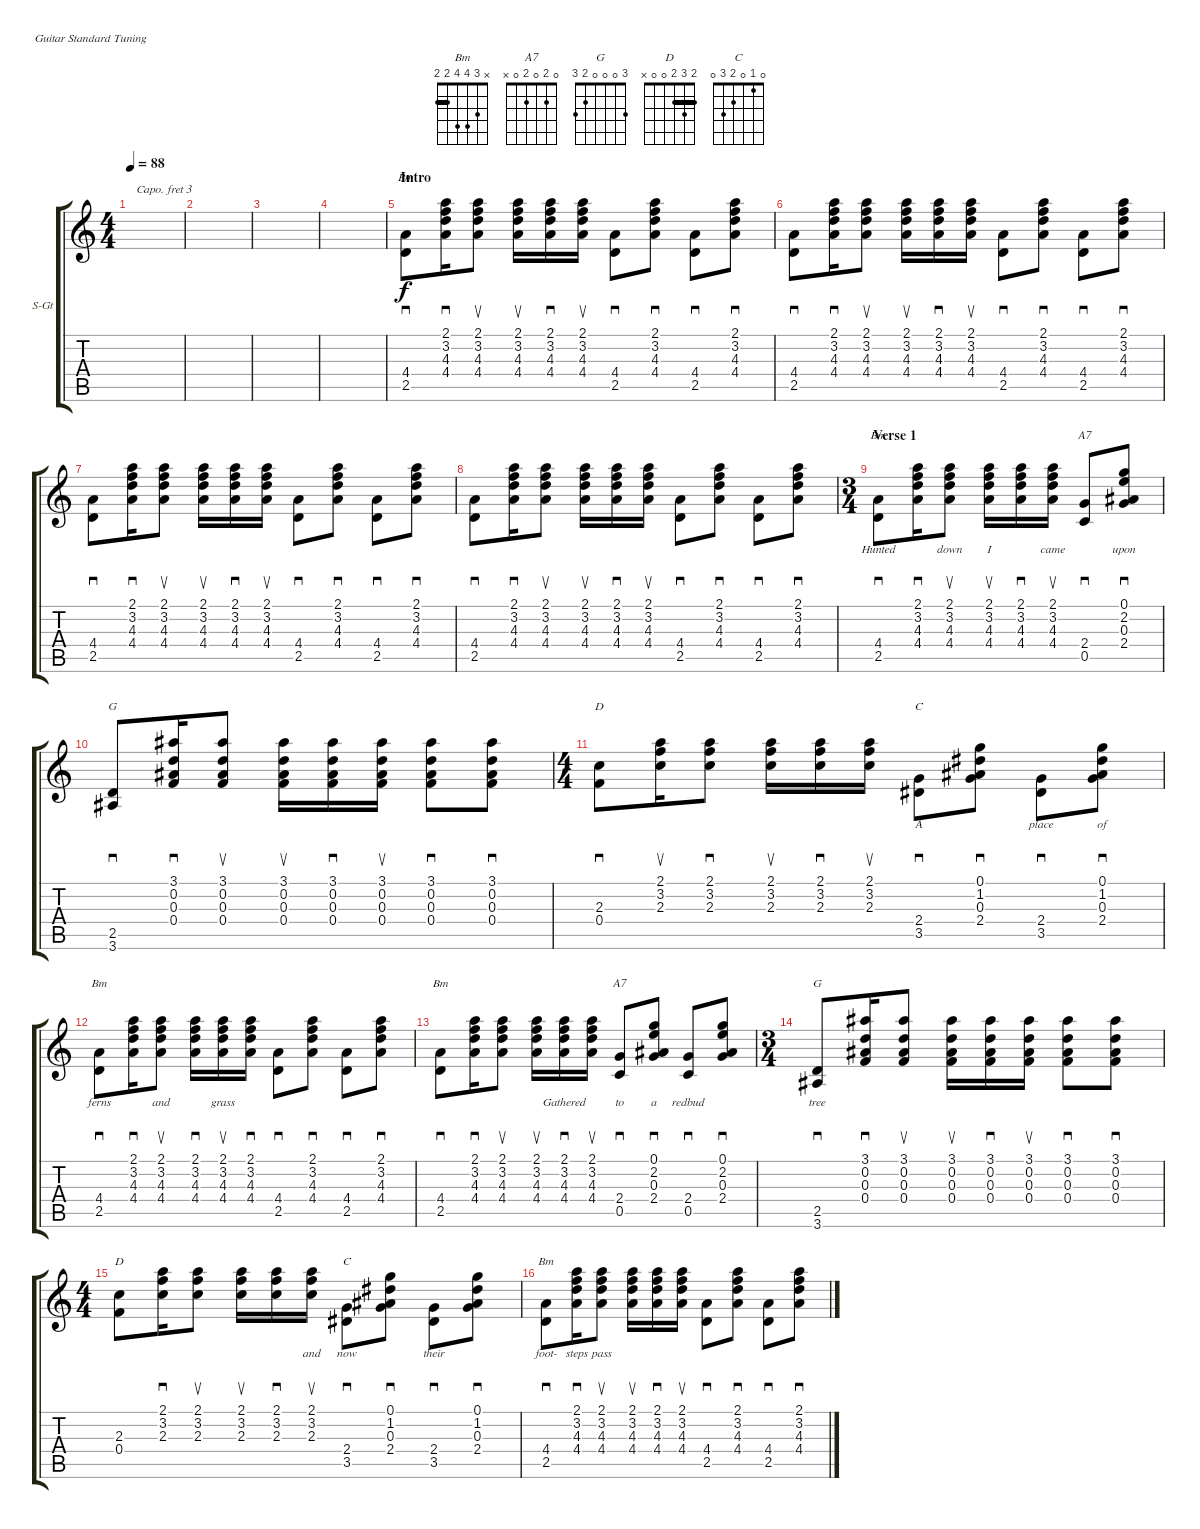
\defaultSystemsLayout 4
\bracketExtendMode groupsimilarinstruments
\firstSystemTrackNameOrientation horizontal
\otherSystemsTrackNameOrientation horizontal
\track ("Steel Guitar" "S-Gt") {instrument acousticguitarsteel}
\staff {score tabs}
\capo 3
\tuning (E4 B3 G3 D3 A2 E2)
\chord ("Bm" 2 3 4 4 2 x) {barre 2}
\chord ("Bm" 2 3 4 4 2 2) {barre (2 2)}
\chord ("A7" 0 2 0 2 0 x)
\chord ("G" 3 0 0 0 2 3) {showfingering false}
\chord ("D" 2 3 2 0 x x)
\chord ("C" 0 1 0 2 3 x)
\chord ("Bm" 2 3 4 x x x)
\chord ("Bm" x 3 4 4 2 2) {barre 2}
\chord ("D" 2 3 2 0 0 x) {barre 2}
\chord ("C" 0 1 0 2 3 0)
\ts (4 4)
\tempo 88
\clef g2
\ks c
|
|
|
|
\section ("" "Intro")
(2.5 4.4).8{sd ch "Bm"} (4.3 2.1 3.2 4.4).16{sd} (4.3 3.2 2.1 4.4).8{su} (4.3 2.1 3.2 4.4).16{su} (4.3 3.2 2.1 4.4).16{sd} (4.3 3.2 2.1 4.4).16{su} (4.4 2.5).8{sd} (4.3 2.1 3.2 4.4).8{sd} (4.4 2.5).8{sd} (4.3 2.1 3.2 4.4).8{sd} |
(2.5 4.4).8{sd} (4.3 2.1 3.2 4.4).16{sd} (4.3 3.2 2.1 4.4).8{su} (4.3 2.1 3.2 4.4).16{su} (4.3 3.2 2.1 4.4).16{sd} (4.3 3.2 2.1 4.4).16{su} (4.4 2.5).8{sd} (4.3 2.1 3.2 4.4).8{sd} (4.4 2.5).8{sd} (4.3 2.1 3.2 4.4).8{sd} |
(2.5 4.4).8{sd} (4.3 2.1 3.2 4.4).16{sd} (4.3 3.2 2.1 4.4).8{su} (4.3 2.1 3.2 4.4).16{su} (4.3 3.2 2.1 4.4).16{sd} (4.3 3.2 2.1 4.4).16{su} (4.4 2.5).8{sd} (4.3 2.1 3.2 4.4).8{sd} (4.4 2.5).8{sd} (4.3 2.1 3.2 4.4).8{sd} |
(2.5 4.4).8{sd} (4.3 2.1 3.2 4.4).16{sd} (4.3 3.2 2.1 4.4).8{su} (4.3 2.1 3.2 4.4).16{su} (4.3 3.2 2.1 4.4).16{sd} (4.3 3.2 2.1 4.4).16{su} (4.4 2.5).8{sd} (4.3 2.1 3.2 4.4).8{sd} (4.4 2.5).8{sd} (4.3 2.1 3.2 4.4).8{sd} |
\ts (3 4)
\section ("" "Verse 1")
(2.5 4.4).8{sd ch "Bm" lyrics (0 "Hunted") lyrics (1 "") lyrics (2 "") lyrics (3 "") lyrics (4 "")} (4.3 3.2 2.1 4.4).16{sd lyrics (0 "") lyrics (1 "") lyrics (2 "") lyrics (3 "") lyrics (4 "")} (4.3 3.2 2.1 4.4).8{su lyrics (0 "down") lyrics (1 "") lyrics (2 "") lyrics (3 "") lyrics (4 "")} (4.3 3.2 2.1 4.4).16{su lyrics (0 "I") lyrics (1 "") lyrics (2 "") lyrics (3 "") lyrics (4 "")} (4.3 3.2 2.1 4.4).16{sd lyrics (0 "") lyrics (1 "") lyrics (2 "") lyrics (3 "") lyrics (4 "")} (4.3 3.2 2.1 4.4).16{su lyrics (0 "came") lyrics (1 "") lyrics (2 "") lyrics (3 "") lyrics (4 "")} (0.5 2.4).8{sd ch "A7" lyrics (0 "") lyrics (1 "") lyrics (2 "") lyrics (3 "") lyrics (4 "")} (0.3 2.2 0.1 2.4).8{sd lyrics (0 "upon") lyrics (1 "") lyrics (2 "") lyrics (3 "") lyrics (4 "")} |
(3.6 2.5).8{sd ch "G" lyrics (0 "") lyrics (1 "") lyrics (2 "") lyrics (3 "") lyrics (4 "")} (0.2 3.1 0.3 0.4).16{sd lyrics (0 "") lyrics (1 "") lyrics (2 "") lyrics (3 "") lyrics (4 "")} (0.2 3.1 0.3 0.4).8{su lyrics (0 "") lyrics (1 "") lyrics (2 "") lyrics (3 "") lyrics (4 "")} (0.3 0.2 3.1 0.4).16{su lyrics (0 "") lyrics (1 "") lyrics (2 "") lyrics (3 "") lyrics (4 "")} (0.3 0.2 3.1 0.4).16{sd lyrics (0 "") lyrics (1 "") lyrics (2 "") lyrics (3 "") lyrics (4 "")} (0.3 0.2 3.1 0.4).16{su lyrics (0 "") lyrics (1 "") lyrics (2 "") lyrics (3 "") lyrics (4 "")} (0.3 0.2 3.1 0.4).8{sd lyrics (0 "") lyrics (1 "") lyrics (2 "") lyrics (3 "") lyrics (4 "")} (0.3 0.2 3.1 0.4).8{sd lyrics (0 "") lyrics (1 "") lyrics (2 "") lyrics (3 "") lyrics (4 "")} |
\ts (4 4)
(0.4 2.3).8{sd ch "D" lyrics (0 "") lyrics (1 "") lyrics (2 "") lyrics (3 "") lyrics (4 "")} (2.3 3.2 2.1).16{su lyrics (0 "") lyrics (1 "") lyrics (2 "") lyrics (3 "") lyrics (4 "")} (2.3 3.2 2.1).8{sd lyrics (0 "") lyrics (1 "") lyrics (2 "") lyrics (3 "") lyrics (4 "")} (2.3 3.2 2.1).16{su lyrics (0 "") lyrics (1 "") lyrics (2 "") lyrics (3 "") lyrics (4 "")} (2.3 3.2 2.1).16{sd lyrics (0 "") lyrics (1 "") lyrics (2 "") lyrics (3 "") lyrics (4 "")} (2.3 3.2 2.1).16{su lyrics (0 "") lyrics (1 "") lyrics (2 "") lyrics (3 "") lyrics (4 "")} (3.5 2.4).8{sd ch "C" lyrics (0 "A") lyrics (1 "") lyrics (2 "") lyrics (3 "") lyrics (4 "")} (0.3 1.2 0.1 2.4).8{sd lyrics (0 "") lyrics (1 "") lyrics (2 "") lyrics (3 "") lyrics (4 "")} (3.5 2.4).8{sd lyrics (0 "place") lyrics (1 "") lyrics (2 "") lyrics (3 "") lyrics (4 "")} (0.3 1.2 0.1 2.4).8{sd lyrics (0 "of") lyrics (1 "") lyrics (2 "") lyrics (3 "") lyrics (4 "")} |
(2.5 4.4).8{sd ch "Bm" lyrics (0 "ferns") lyrics (1 "") lyrics (2 "") lyrics (3 "") lyrics (4 "")} (4.3 3.2 2.1 4.4).16{sd lyrics (0 "") lyrics (1 "") lyrics (2 "") lyrics (3 "") lyrics (4 "")} (4.3 3.2 2.1 4.4).8{su lyrics (0 "and") lyrics (1 "") lyrics (2 "") lyrics (3 "") lyrics (4 "")} (4.3 3.2 2.1 4.4).16{sd lyrics (0 "") lyrics (1 "") lyrics (2 "") lyrics (3 "") lyrics (4 "")} (4.3 3.2 2.1 4.4).16{su lyrics (0 "grass") lyrics (1 "") lyrics (2 "") lyrics (3 "") lyrics (4 "")} (4.3 3.2 2.1 4.4).16{sd lyrics (0 "") lyrics (1 "") lyrics (2 "") lyrics (3 "") lyrics (4 "")} (4.4 2.5).8{sd lyrics (0 "") lyrics (1 "") lyrics (2 "") lyrics (3 "") lyrics (4 "")} (4.3 3.2 2.1 4.4).8{sd lyrics (0 "") lyrics (1 "") lyrics (2 "") lyrics (3 "") lyrics (4 "")} (4.4 2.5).8{sd lyrics (0 "") lyrics (1 "") lyrics (2 "") lyrics (3 "") lyrics (4 "")} (4.3 3.2 2.1 4.4).8{sd lyrics (0 "") lyrics (1 "") lyrics (2 "") lyrics (3 "") lyrics (4 "")} |
(2.5 4.4).8{sd ch "Bm" lyrics (0 "") lyrics (1 "") lyrics (2 "") lyrics (3 "") lyrics (4 "")} (4.3 3.2 2.1 4.4).16{sd lyrics (0 "") lyrics (1 "") lyrics (2 "") lyrics (3 "") lyrics (4 "")} (4.3 3.2 2.1 4.4).8{su lyrics (0 "") lyrics (1 "") lyrics (2 "") lyrics (3 "") lyrics (4 "")} (4.3 3.2 2.1 4.4).16{su lyrics (0 "") lyrics (1 "") lyrics (2 "") lyrics (3 "") lyrics (4 "")} (4.3 3.2 2.1 4.4).16{sd lyrics (0 "Gathered") lyrics (1 "") lyrics (2 "") lyrics (3 "") lyrics (4 "")} (4.3 3.2 2.1 4.4).16{su lyrics (0 "") lyrics (1 "") lyrics (2 "") lyrics (3 "") lyrics (4 "")} (0.5 2.4).8{sd ch "A7" lyrics (0 "to") lyrics (1 "") lyrics (2 "") lyrics (3 "") lyrics (4 "")} (0.3 2.2 0.1 2.4).8{sd lyrics (0 "a") lyrics (1 "") lyrics (2 "") lyrics (3 "") lyrics (4 "")} (0.5 2.4).8{sd lyrics (0 "redbud") lyrics (1 "") lyrics (2 "") lyrics (3 "") lyrics (4 "")} (0.3 2.2 0.1 2.4).8{sd lyrics (0 "") lyrics (1 "") lyrics (2 "") lyrics (3 "") lyrics (4 "")} |
\ts (3 4)
(3.6 2.5).8{sd ch "G" lyrics (0 "tree") lyrics (1 "") lyrics (2 "") lyrics (3 "") lyrics (4 "")} (0.2 3.1 0.3 0.4).16{sd lyrics (0 "") lyrics (1 "") lyrics (2 "") lyrics (3 "") lyrics (4 "")} (0.2 3.1 0.3 0.4).8{su lyrics (0 "") lyrics (1 "") lyrics (2 "") lyrics (3 "") lyrics (4 "")} (0.3 0.2 3.1 0.4).16{su lyrics (0 "") lyrics (1 "") lyrics (2 "") lyrics (3 "") lyrics (4 "")} (0.3 0.2 3.1 0.4).16{sd lyrics (0 "") lyrics (1 "") lyrics (2 "") lyrics (3 "") lyrics (4 "")} (0.3 0.2 3.1 0.4).16{su lyrics (0 "") lyrics (1 "") lyrics (2 "") lyrics (3 "") lyrics (4 "")} (0.3 0.2 3.1 0.4).8{sd lyrics (0 "") lyrics (1 "") lyrics (2 "") lyrics (3 "") lyrics (4 "")} (0.3 0.2 3.1 0.4).8{sd lyrics (0 "") lyrics (1 "") lyrics (2 "") lyrics (3 "") lyrics (4 "")} |
\ts (4 4)
(0.4 2.3).8{ch "D" lyrics (0 "") lyrics (1 "") lyrics (2 "") lyrics (3 "") lyrics (4 "")} (2.3 3.2 2.1).16{sd lyrics (0 "") lyrics (1 "") lyrics (2 "") lyrics (3 "") lyrics (4 "")} (2.3 3.2 2.1).8{su lyrics (0 "") lyrics (1 "") lyrics (2 "") lyrics (3 "") lyrics (4 "")} (2.3 3.2 2.1).16{su lyrics (0 "") lyrics (1 "") lyrics (2 "") lyrics (3 "") lyrics (4 "")} (2.3 3.2 2.1).16{sd lyrics (0 "") lyrics (1 "") lyrics (2 "") lyrics (3 "") lyrics (4 "")} (2.3 3.2 2.1).16{su lyrics (0 "and") lyrics (1 "") lyrics (2 "") lyrics (3 "") lyrics (4 "")} (3.5 2.4).8{sd ch "C" lyrics (0 "now") lyrics (1 "") lyrics (2 "") lyrics (3 "") lyrics (4 "")} (0.3 1.2 0.1 2.4).8{sd lyrics (0 "") lyrics (1 "") lyrics (2 "") lyrics (3 "") lyrics (4 "")} (3.5 2.4).8{sd lyrics (0 "their") lyrics (1 "") lyrics (2 "") lyrics (3 "") lyrics (4 "")} (0.3 1.2 0.1 2.4).8{sd lyrics (0 "") lyrics (1 "") lyrics (2 "") lyrics (3 "") lyrics (4 "")} |
(2.5 4.4).8{sd ch "Bm" lyrics (0 "foot-") lyrics (1 "") lyrics (2 "") lyrics (3 "") lyrics (4 "")} (4.3 3.2 2.1 4.4).16{sd lyrics (0 "steps") lyrics (1 "") lyrics (2 "") lyrics (3 "") lyrics (4 "")} (4.3 3.2 2.1 4.4).8{su lyrics (0 "pass") lyrics (1 "") lyrics (2 "") lyrics (3 "") lyrics (4 "")} (4.3 3.2 2.1 4.4).16{su lyrics (0 "") lyrics (1 "") lyrics (2 "") lyrics (3 "") lyrics (4 "")} (4.3 3.2 2.1 4.4).16{sd lyrics (0 "") lyrics (1 "") lyrics (2 "") lyrics (3 "") lyrics (4 "")} (4.3 3.2 2.1 4.4).16{su lyrics (0 "") lyrics (1 "") lyrics (2 "") lyrics (3 "") lyrics (4 "")} (4.4 2.5).8{sd lyrics (0 "") lyrics (1 "") lyrics (2 "") lyrics (3 "") lyrics (4 "")} (4.3 3.2 2.1 4.4).8{sd lyrics (0 "") lyrics (1 "") lyrics (2 "") lyrics (3 "") lyrics (4 "")} (4.4 2.5).8{sd lyrics (0 "") lyrics (1 "") lyrics (2 "") lyrics (3 "") lyrics (4 "")} (4.3 3.2 2.1 4.4).8{sd lyrics (0 "") lyrics (1 "") lyrics (2 "") lyrics (3 "") lyrics (4 "")}
